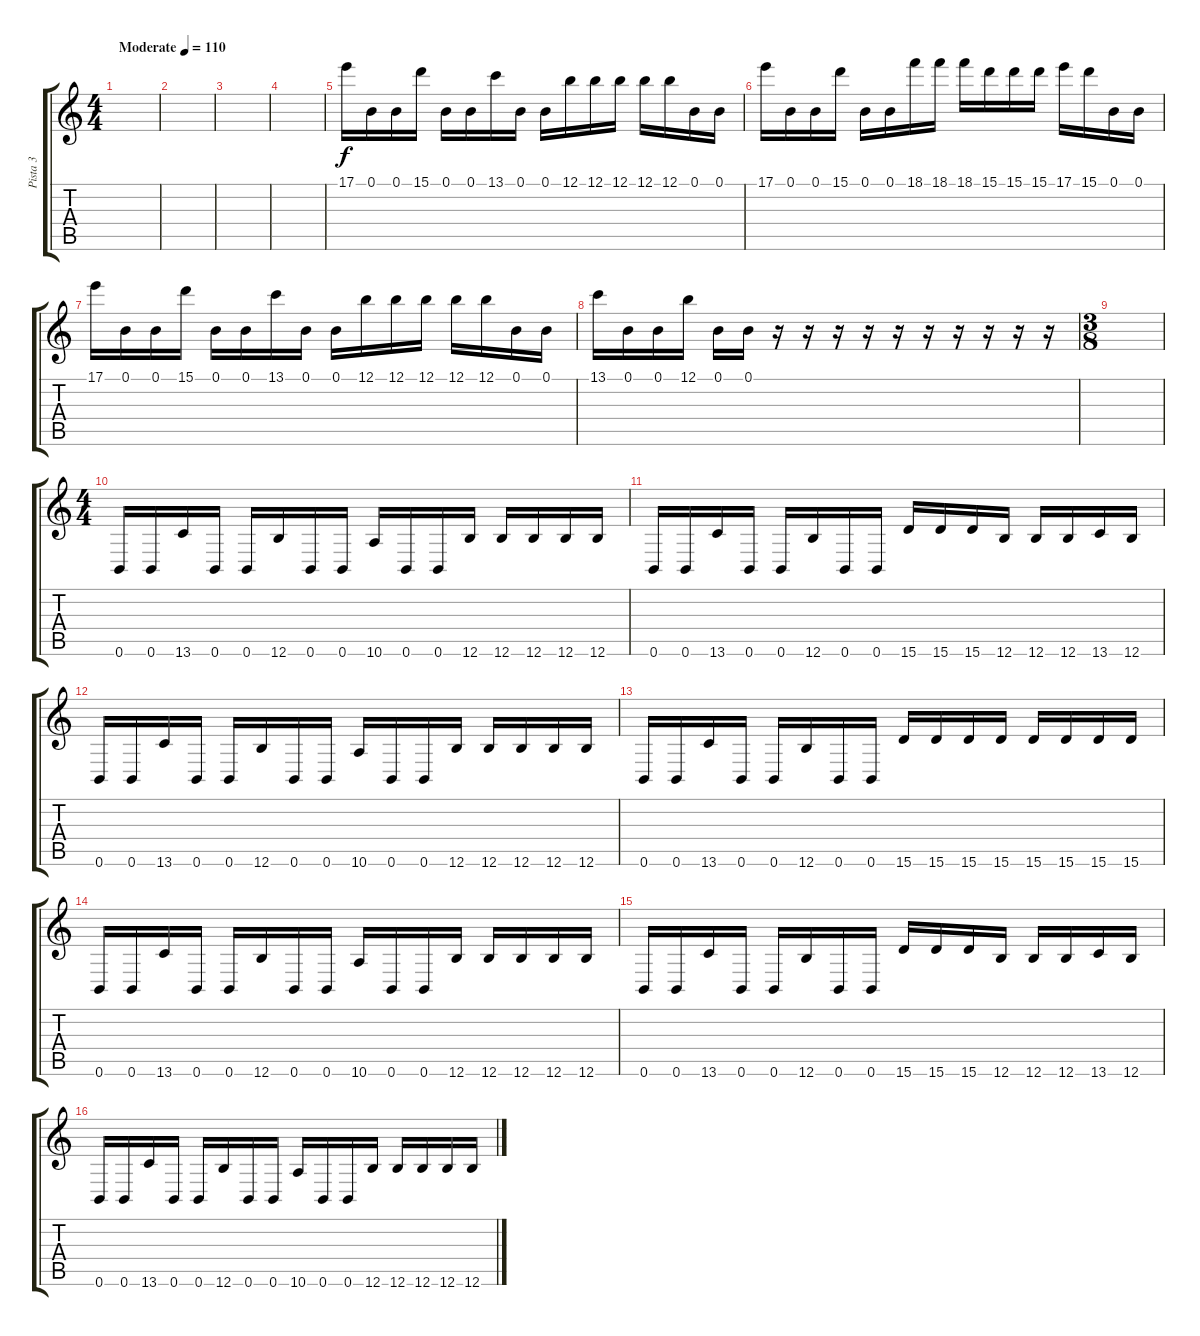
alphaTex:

\track ("Pista 3" "Pista 3") {instrument distortionguitar}
\staff {score tabs}
\tuning (B3 Gb3 D3 A2 E2 B1) {hide}
\ts (4 4)
\tempo (110 "Moderate")
\clef g2
\ks c
|
|
|
|
17.1.16 0.1.16 0.1.16 15.1.16 0.1.16 0.1.16 13.1.16 0.1.16 0.1.16 12.1.16 12.1.16 12.1.16 12.1.16 12.1.16 0.1.16 0.1.16 |
17.1.16 0.1.16 0.1.16 15.1.16 0.1.16 0.1.16 18.1.16 18.1.16 18.1.16 15.1.16 15.1.16 15.1.16 17.1.16 15.1.16 0.1.16 0.1.16 |
17.1.16 0.1.16 0.1.16 15.1.16 0.1.16 0.1.16 13.1.16 0.1.16 0.1.16 12.1.16 12.1.16 12.1.16 12.1.16 12.1.16 0.1.16 0.1.16 |
13.1.16 0.1.16 0.1.16 12.1.16 0.1.16 0.1.16 r.16 r.16 r.16 r.16 r.16 r.16 r.16 r.16 r.16 r.16 |
\ts (3 8)
|
\ts (4 4)
0.6.16 0.6.16 13.6.16 0.6.16 0.6.16 12.6.16 0.6.16 0.6.16 10.6.16 0.6.16 0.6.16 12.6.16 12.6.16 12.6.16 12.6.16 12.6.16 |
0.6.16 0.6.16 13.6.16 0.6.16 0.6.16 12.6.16 0.6.16 0.6.16 15.6.16 15.6.16 15.6.16 12.6.16 12.6.16 12.6.16 13.6.16 12.6.16 |
0.6.16 0.6.16 13.6.16 0.6.16 0.6.16 12.6.16 0.6.16 0.6.16 10.6.16 0.6.16 0.6.16 12.6.16 12.6.16 12.6.16 12.6.16 12.6.16 |
0.6.16 0.6.16 13.6.16 0.6.16 0.6.16 12.6.16 0.6.16 0.6.16 15.6.16 15.6.16 15.6.16 15.6.16 15.6.16 15.6.16 15.6.16 15.6.16 |
0.6.16 0.6.16 13.6.16 0.6.16 0.6.16 12.6.16 0.6.16 0.6.16 10.6.16 0.6.16 0.6.16 12.6.16 12.6.16 12.6.16 12.6.16 12.6.16 |
0.6.16 0.6.16 13.6.16 0.6.16 0.6.16 12.6.16 0.6.16 0.6.16 15.6.16 15.6.16 15.6.16 12.6.16 12.6.16 12.6.16 13.6.16 12.6.16 |
0.6.16 0.6.16 13.6.16 0.6.16 0.6.16 12.6.16 0.6.16 0.6.16 10.6.16 0.6.16 0.6.16 12.6.16 12.6.16 12.6.16 12.6.16 12.6.16
